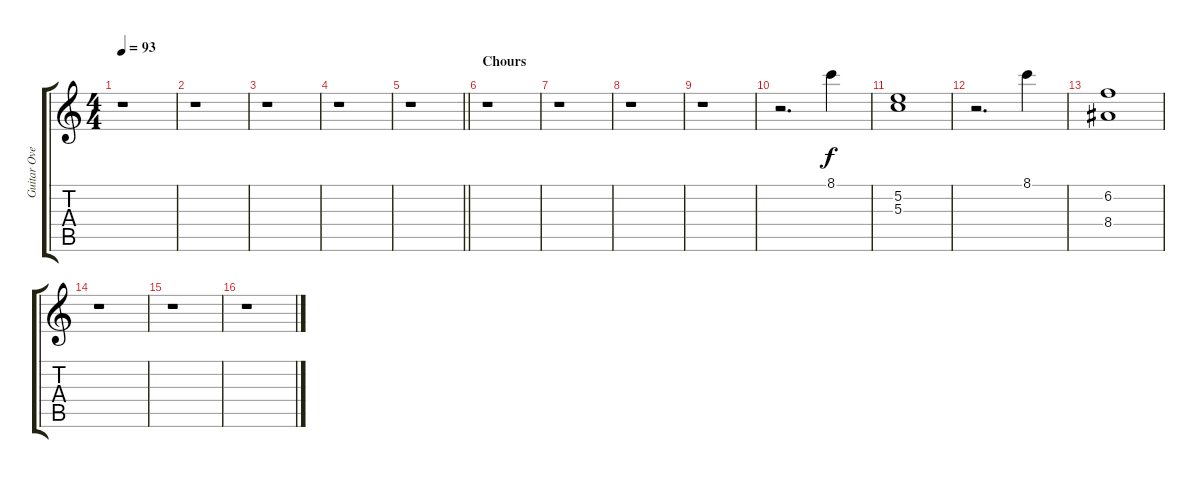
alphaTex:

\track ("Guitar Overdriven" "Guitar Ove") {instrument overdrivenguitar}
\staff {score tabs}
\tuning (E4 B3 G3 D3 A2 E2) {hide}
\ts (4 4)
\tempo 93
\clef g2
\ks c
r.1{dy f} |
r.1 |
r.1 |
r.1 |
\barLineRight lightlight
r.1 |
\section ("" "Chours")
r.1 |
r.1 |
r.1 |
r.1 |
r.2{d} 8.1.4 |
(5.2 5.3).1 |
r.2{d} 8.1.4 |
(6.2 8.4).1 |
r.1 |
r.1 |
r.1
